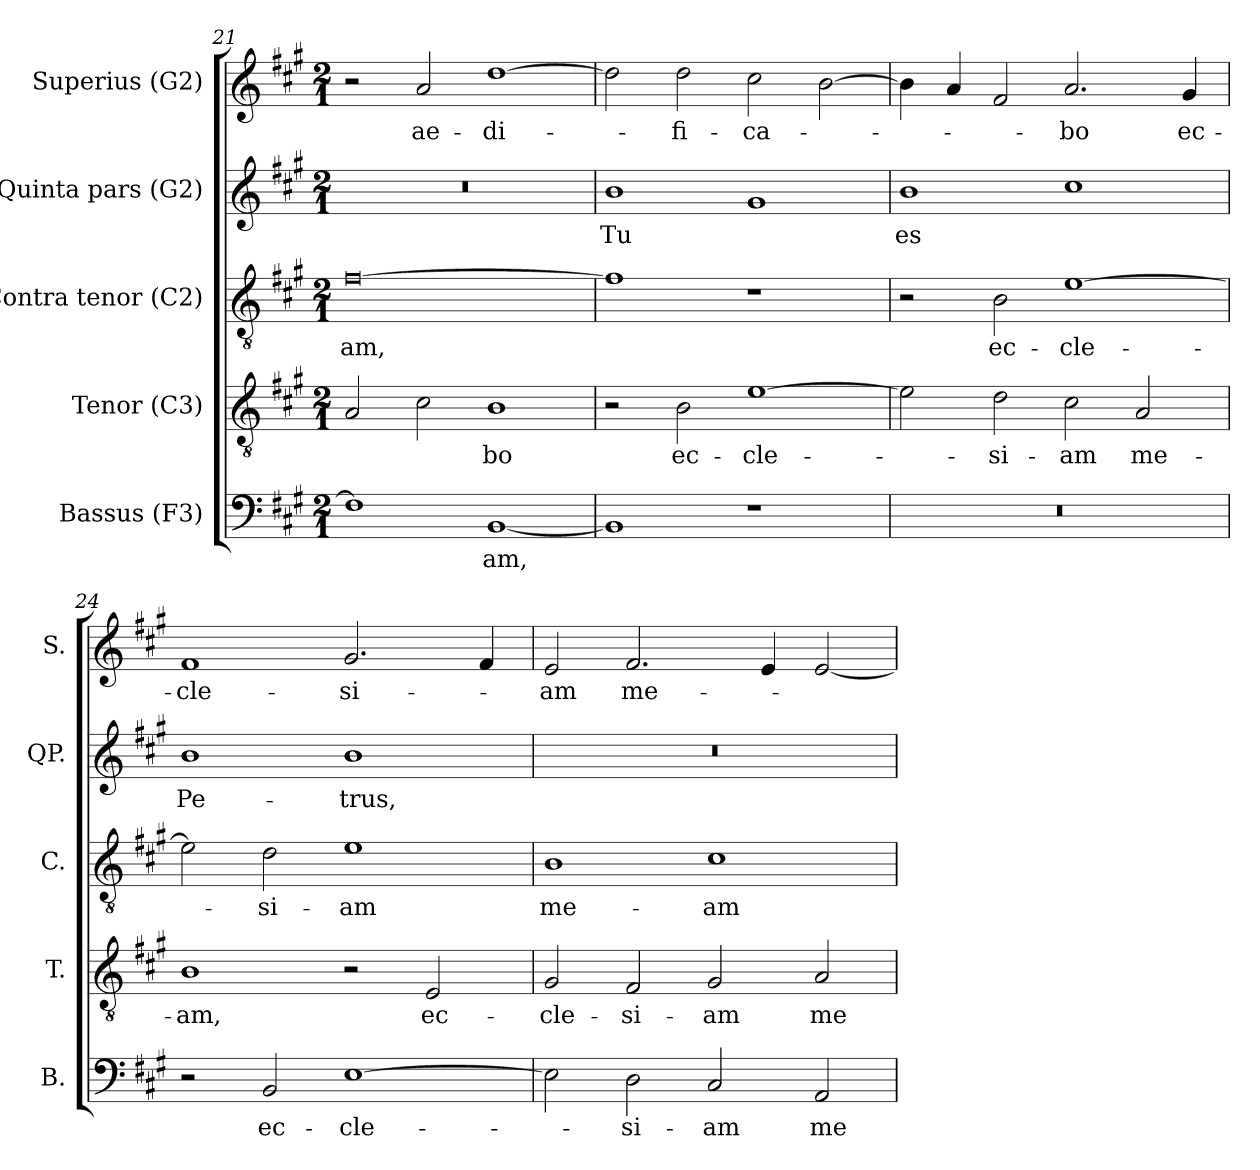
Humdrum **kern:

**kern	**text	**kern	**text	**kern	**text	**kern	**text	**kern	**text
*part5	*part5	*part4	*part4	*part3	*part3	*part2	*part2	*part1	*part1
*staff5	*staff5	*staff4	*staff4	*staff3	*staff3	*staff2	*staff2	*staff1	*staff1
*I"Bassus (F3)	*	*I"Tenor (C3)	*	*I"Contra tenor (C2)	*	*I"Quinta pars (G2)	*	*I"Superius (G2)	*
*I'B.	*	*I'T.	*	*I'C.	*	*I'QP.	*	*I'S.	*
*clefF4	*	*clefGv2	*	*clefGv2	*	*clefG2	*	*clefG2	*
*	*	*ITrd7c12	*	*ITrd7c12	*	*ITrd7c12	*	*	*
*k[f#c#g#]	*	*k[f#c#g#]	*	*k[f#c#g#]	*	*k[f#c#g#]	*	*k[f#c#g#]	*
*A:	*	*A:	*	*A:	*	*A:	*	*A:	*
*M2/1	*	*M2/1	*	*M2/1	*	*M2/1	*	*M2/1	*
=21	=21	=21	=21	=21	=21	=21	=21	=21	=21
!	!	!	!	!	!LO:LY:b:color=#000000	!LO:N:vis=1	!	!	!
1F#i]	.	2AAi/	.	[0F#i	-am,	0r	.	2r	.
!	!	!	!	!	!	!	!	!	!LO:LY:b:color=#000000
.	.	2C#i\	.	.	.	.	.	2ai/	ae-
!	!LO:LY:b:color=#000000	!	!	!	!	!	!	!	!
!	!	!	!LO:LY:b:color=#000000	!	!	!	!	!	!
!	!	!	!	!	!	!	!	!	!LO:LY:b:color=#000000
[1BBi	-am,	1BBi	-bo	.	.	.	.	[1ddi	-di-
=22	=22	=22	=22	=22	=22	=22	=22	=22	=22
!	!	!	!	!	!	!	!LO:LY:b:color=#000000	!	!
1BBi]	.	2r	.	1F#i]	.	1Bi	Tu	2ddi\]	.
!	!	!	!LO:LY:b:color=#000000	!	!	!	!	!	!
!	!	!	!	!	!	!	!	!	!LO:LY:b:color=#000000
.	.	2BBi\	ec-	.	.	.	.	2ddi\	-fi-
!	!	!	!LO:LY:b:color=#000000	!	!	!	!	!	!
!	!	!	!	!	!	!	!	!	!LO:LY:b:color=#000000
1r	.	[1Ei	-cle-	1r	.	1G#i	.	2cc#i\	-ca-
.	.	.	.	.	.	.	.	[2bi\	.
!!LO:LB:g=z
=23	=23	=23	=23	=23	=23	=23	=23	=23	=23
!LO:N:vis=1	!	!	!	!	!	!	!	!	!
!	!	!	!	!	!	!	!LO:LY:b:color=#000000	!	!
0r	.	2Ei\]	.	2r	.	1Bi	es	4bi\]	.
.	.	.	.	.	.	.	.	4ai/	.
!	!	!	!LO:LY:b:color=#000000	!	!	!	!	!	!
!	!	!	!	!	!LO:LY:b:color=#000000	!	!	!	!
.	.	2Di\	-si-	2BBi\	ec-	.	.	2f#i/	.
!	!	!	!LO:LY:b:color=#000000	!	!	!	!	!	!
!	!	!	!	!	!LO:LY:b:color=#000000	!	!	!	!
!	!	!	!	!	!	!	!	!	!LO:LY:b:color=#000000
.	.	2C#i\	-am	[1Ei	-cle-	1c#i	.	2.ai/	-bo
!	!	!	!LO:LY:b:color=#000000	!	!	!	!	!	!
.	.	2AAi/	me-	.	.	.	.	.	.
!	!	!	!	!	!	!	!	!	!LO:LY:b:color=#000000
.	.	.	.	.	.	.	.	4g#i/	ec-
=24	=24	=24	=24	=24	=24	=24	=24	=24	=24
!	!	!	!LO:LY:b:color=#000000	!	!	!	!	!	!
!	!	!	!	!	!	!	!LO:LY:b:color=#000000	!	!
!	!	!	!	!	!	!	!	!	!LO:LY:b:color=#000000
2r	.	1BBi	-am,	2Ei\]	.	1Bi	Pe-	1f#i	-cle-
!	!LO:LY:b:color=#000000	!	!	!	!	!	!	!	!
!	!	!	!	!	!LO:LY:b:color=#000000	!	!	!	!
2BBi/	ec-	.	.	2Di\	-si-	.	.	.	.
!	!LO:LY:b:color=#000000	!	!	!	!	!	!	!	!
!	!	!	!	!	!LO:LY:b:color=#000000	!	!	!	!
!	!	!	!	!	!	!	!LO:LY:b:color=#000000	!	!
!	!	!	!	!	!	!	!	!	!LO:LY:b:color=#000000
[1Ei	-cle-	2r	.	1Ei	-am	1Bi	-trus,	2.g#i/	-si-
!	!	!	!LO:LY:b:color=#000000	!	!	!	!	!	!
.	.	2EEi/	ec-	.	.	.	.	.	.
.	.	.	.	.	.	.	.	4f#i/	.
=25	=25	=25	=25	=25	=25	=25	=25	=25	=25
!	!	!	!LO:LY:b:color=#000000	!	!	!	!	!	!
!	!	!	!	!	!LO:LY:b:color=#000000	!LO:N:vis=1	!	!	!
!	!	!	!	!	!	!	!	!	!LO:LY:b:color=#000000
2Ei\]	.	2GG#i/	-cle-	1BBi	me-	0r	.	2ei/	-am
!	!LO:LY:b:color=#000000	!	!	!	!	!	!	!	!
!	!	!	!LO:LY:b:color=#000000	!	!	!	!	!	!
!	!	!	!	!	!	!	!	!	!LO:LY:b:color=#000000
2Di\	-si-	2FF#i/	-si-	.	.	.	.	2.f#i/	me-
!	!LO:LY:b:color=#000000	!	!	!	!	!	!	!	!
!	!	!	!LO:LY:b:color=#000000	!	!	!	!	!	!
!	!	!	!	!	!LO:LY:b:color=#000000	!	!	!	!
2C#i/	-am	2GG#i/	-am	1C#i	-am	.	.	.	.
.	.	.	.	.	.	.	.	4ei/	.
!	!LO:LY:b:color=#000000	!	!	!	!	!	!	!	!
!	!	!	!LO:LY:b:color=#000000	!	!	!	!	!	!
2AAi/	me-	2AAi/	me-	.	.	.	.	[2ei/	.
=	=	=	=	=	=	=	=	=	=
*-	*-	*-	*-	*-	*-	*-	*-	*-	*-
